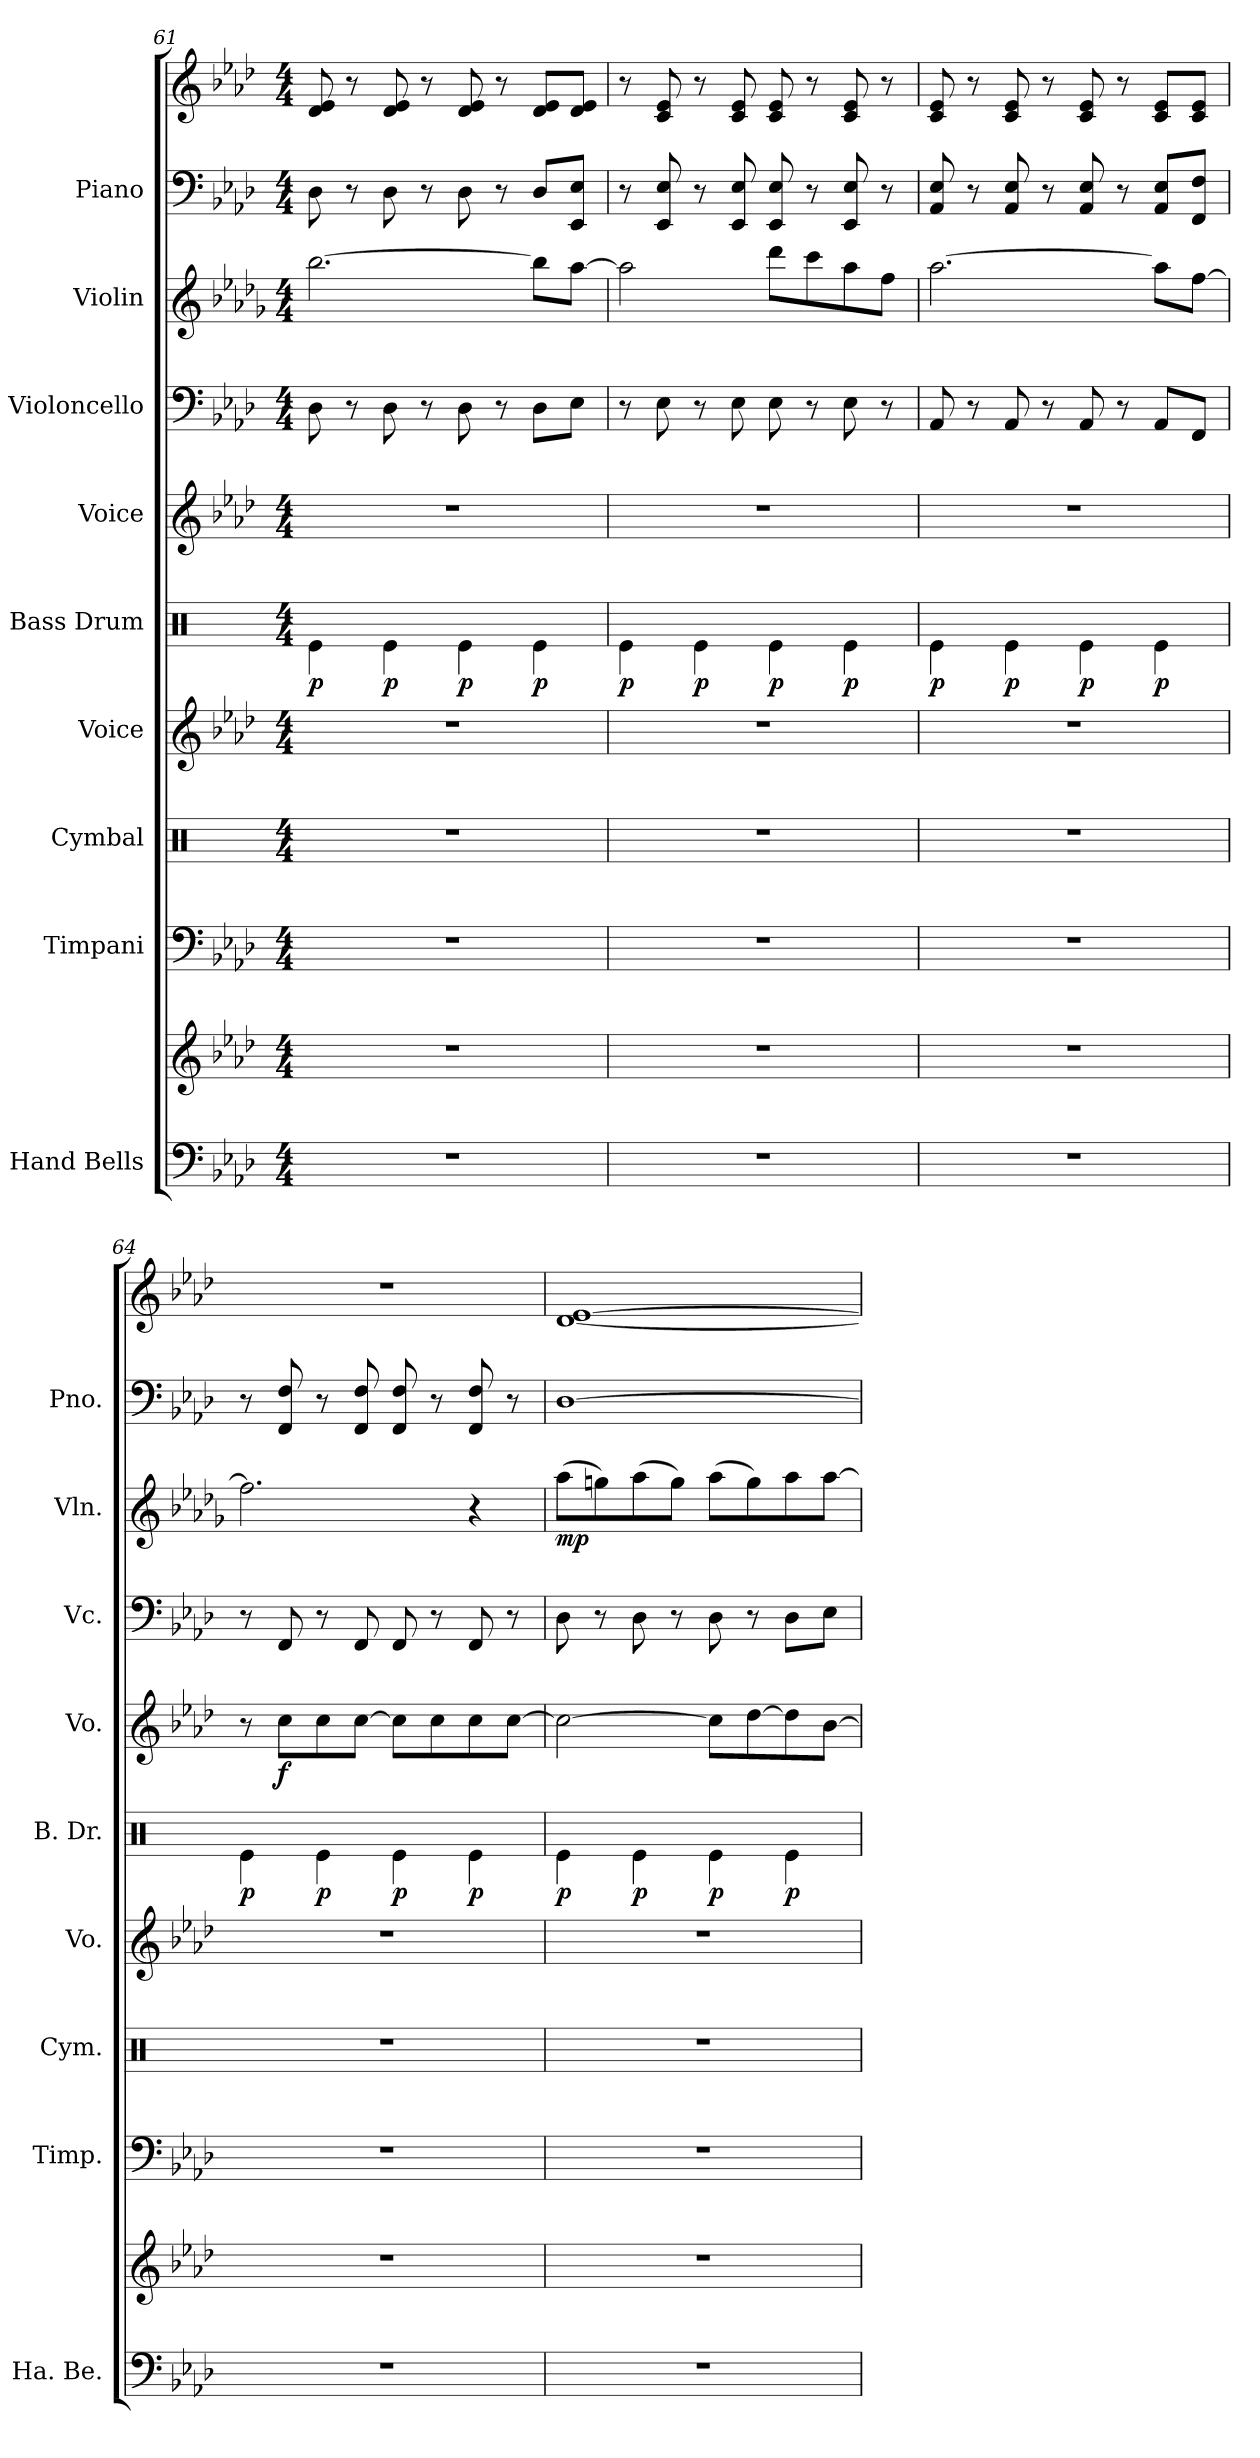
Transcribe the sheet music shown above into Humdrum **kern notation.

**kern	**kern	**kern	**kern	**kern	**kern	**dynam	**kern	**dynam	**kern	**kern	**dynam	**kern	**kern
*part9	*part9	*part8	*part7	*part6	*part5	*part5	*part4	*part4	*part3	*part2	*part2	*part1	*part1
*staff11	*staff10	*staff9	*staff8	*staff7	*staff6	*staff6	*staff5	*staff5	*staff4	*staff3	*staff3	*staff2	*staff1
*I"Hand Bells	*	*I"Timpani	*I"Cymbal	*I"Voice	*I"Bass Drum	*	*I"Voice	*	*I"Violoncello	*I"Violin	*	*I"Piano	*
*I'Ha. Be.	*	*I'Timp.	*I'Cym.	*I'Vo.	*I'B. Dr.	*	*I'Vo.	*	*I'Vc.	*I'Vln.	*	*I'Pno.	*
!!LO:PB:g=z
*clefF4	*clefG2	*clefF4	*clefX	*clefG2	*clefX	*	*clefG2	*	*clefF4	*clefG2	*	*clefF4	*clefG2
*k[b-e-a-d-]	*k[b-e-a-d-]	*k[b-e-a-d-]	*k[]	*k[b-e-a-d-]	*k[]	*	*k[b-e-a-d-]	*	*k[b-e-a-d-]	*k[b-e-a-d-g-]	*	*k[b-e-a-d-]	*k[b-e-a-d-]
*M4/4	*M4/4	*M4/4	*M4/4	*M4/4	*M4/4	*	*M4/4	*	*M4/4	*M4/4	*	*M4/4	*M4/4
=61	=61	=61	=61	=61	=61	=61	=61	=61	=61	=61	=61	=61	=61
!	!	!	!	!	!	!LO:DY:b	!	!	!	!	!	!	!
1r	1r	1r	1r	1r	4Re\	p	1r	.	8D-\	[2.bb-\	.	8D-\	8d-/ 8e-/
.	.	.	.	.	.	.	.	.	8r	.	.	8r	8r
!	!	!	!	!	!	!LO:DY:b	!	!	!	!	!	!	!
.	.	.	.	.	4Re\	p	.	.	8D-\	.	.	8D-\	8d-/ 8e-/
.	.	.	.	.	.	.	.	.	8r	.	.	8r	8r
!	!	!	!	!	!	!LO:DY:b	!	!	!	!	!	!	!
.	.	.	.	.	4Re\	p	.	.	8D-\	.	.	8D-\	8d-/ 8e-/
.	.	.	.	.	.	.	.	.	8r	.	.	8r	8r
!	!	!	!	!	!	!LO:DY:b	!	!	!	!	!	!	!
.	.	.	.	.	4Re\	p	.	.	8D-\L	8bb-\L]	.	8D-/L	8d-/ 8e-/L
.	.	.	.	.	.	.	.	.	8E-\J	[8aa-\J	.	8EE-/ 8E-/J	8d-/ 8e-/J
=62	=62	=62	=62	=62	=62	=62	=62	=62	=62	=62	=62	=62	=62
!	!	!	!	!	!	!LO:DY:b	!	!	!	!	!	!	!
1r	1r	1r	1r	1r	4Re\	p	1r	.	8r	2aa-\]	.	8r	8r
.	.	.	.	.	.	.	.	.	8E-\	.	.	8EE-/ 8E-/	8c/ 8e-/
!	!	!	!	!	!	!LO:DY:b	!	!	!	!	!	!	!
.	.	.	.	.	4Re\	p	.	.	8r	.	.	8r	8r
.	.	.	.	.	.	.	.	.	8E-\	.	.	8EE-/ 8E-/	8c/ 8e-/
!	!	!	!	!	!	!LO:DY:b	!	!	!	!	!	!	!
.	.	.	.	.	4Re\	p	.	.	8E-\	8ddd-\L	.	8EE-/ 8E-/	8c/ 8e-/
.	.	.	.	.	.	.	.	.	8r	8ccc\	.	8r	8r
!	!	!	!	!	!	!LO:DY:b	!	!	!	!	!	!	!
.	.	.	.	.	4Re\	p	.	.	8E-\	8aa-\	.	8EE-/ 8E-/	8c/ 8e-/
.	.	.	.	.	.	.	.	.	8r	8ff\J	.	8r	8r
=63	=63	=63	=63	=63	=63	=63	=63	=63	=63	=63	=63	=63	=63
!	!	!	!	!	!	!LO:DY:b	!	!	!	!	!	!	!
1r	1r	1r	1r	1r	4Re\	p	1r	.	8AA-/	[2.aa-\	.	8AA-/ 8E-/	8c/ 8e-/
.	.	.	.	.	.	.	.	.	8r	.	.	8r	8r
!	!	!	!	!	!	!LO:DY:b	!	!	!	!	!	!	!
.	.	.	.	.	4Re\	p	.	.	8AA-/	.	.	8AA-/ 8E-/	8c/ 8e-/
.	.	.	.	.	.	.	.	.	8r	.	.	8r	8r
!	!	!	!	!	!	!LO:DY:b	!	!	!	!	!	!	!
.	.	.	.	.	4Re\	p	.	.	8AA-/	.	.	8AA-/ 8E-/	8c/ 8e-/
.	.	.	.	.	.	.	.	.	8r	.	.	8r	8r
!	!	!	!	!	!	!LO:DY:b	!	!	!	!	!	!	!
.	.	.	.	.	4Re\	p	.	.	8AA-/L	8aa-\L]	.	8AA-/ 8E-/L	8c/ 8e-/L
.	.	.	.	.	.	.	.	.	8FF/J	[8ff\J	.	8FF/ 8F/J	8c/ 8e-/J
!!LO:PB:g=z
=64	=64	=64	=64	=64	=64	=64	=64	=64	=64	=64	=64	=64	=64
!	!	!	!	!	!	!LO:DY:b	!	!	!	!	!	!	!
1r	1r	1r	1r	1r	4Re\	p	8r	.	8r	2.ff\]	.	8r	1r
!	!	!	!	!	!	!	!	!LO:DY:b	!	!	!	!	!
.	.	.	.	.	.	.	8cc\L	f	8FF/	.	.	8FF/ 8F/	.
!	!	!	!	!	!	!LO:DY:b	!	!	!	!	!	!	!
.	.	.	.	.	4Re\	p	8cc\	.	8r	.	.	8r	.
.	.	.	.	.	.	.	[8cc\J	.	8FF/	.	.	8FF/ 8F/	.
!	!	!	!	!	!	!LO:DY:b	!	!	!	!	!	!	!
.	.	.	.	.	4Re\	p	8cc\L]	.	8FF/	.	.	8FF/ 8F/	.
.	.	.	.	.	.	.	8cc\	.	8r	.	.	8r	.
!	!	!	!	!	!	!LO:DY:b	!	!	!	!	!	!	!
.	.	.	.	.	4Re\	p	8cc\	.	8FF/	4r	.	8FF/ 8F/	.
.	.	.	.	.	.	.	[8cc\J	.	8r	.	.	8r	.
=65	=65	=65	=65	=65	=65	=65	=65	=65	=65	=65	=65	=65	=65
!	!	!	!	!	!	!LO:DY:b	!	!	!	!	!LO:DY:b	!	!
1r	1r	1r	1r	1r	4Re\	p	2cc\_	.	8D-\	(8aa-\L	mp	[1D-	[1d- [1e-
.	.	.	.	.	.	.	.	.	8r	8ggn\)	.	.	.
!	!	!	!	!	!	!LO:DY:b	!	!	!	!	!	!	!
.	.	.	.	.	4Re\	p	.	.	8D-\	(8aa-\	.	.	.
.	.	.	.	.	.	.	.	.	8r	8gg\J)	.	.	.
!	!	!	!	!	!	!LO:DY:b	!	!	!	!	!	!	!
.	.	.	.	.	4Re\	p	8cc\L]	.	8D-\	(8aa-\L	.	.	.
.	.	.	.	.	.	.	[8dd-\	.	8r	8gg\)	.	.	.
!	!	!	!	!	!	!LO:DY:b	!	!	!	!	!	!	!
.	.	.	.	.	4Re\	p	8dd-\]	.	8D-\L	8aa-\	.	.	.
.	.	.	.	.	.	.	[8b-\J	.	8E-\J	[8aa-\J	.	.	.
=	=	=	=	=	=	=	=	=	=	=	=	=	=
*-	*-	*-	*-	*-	*-	*-	*-	*-	*-	*-	*-	*-	*-
